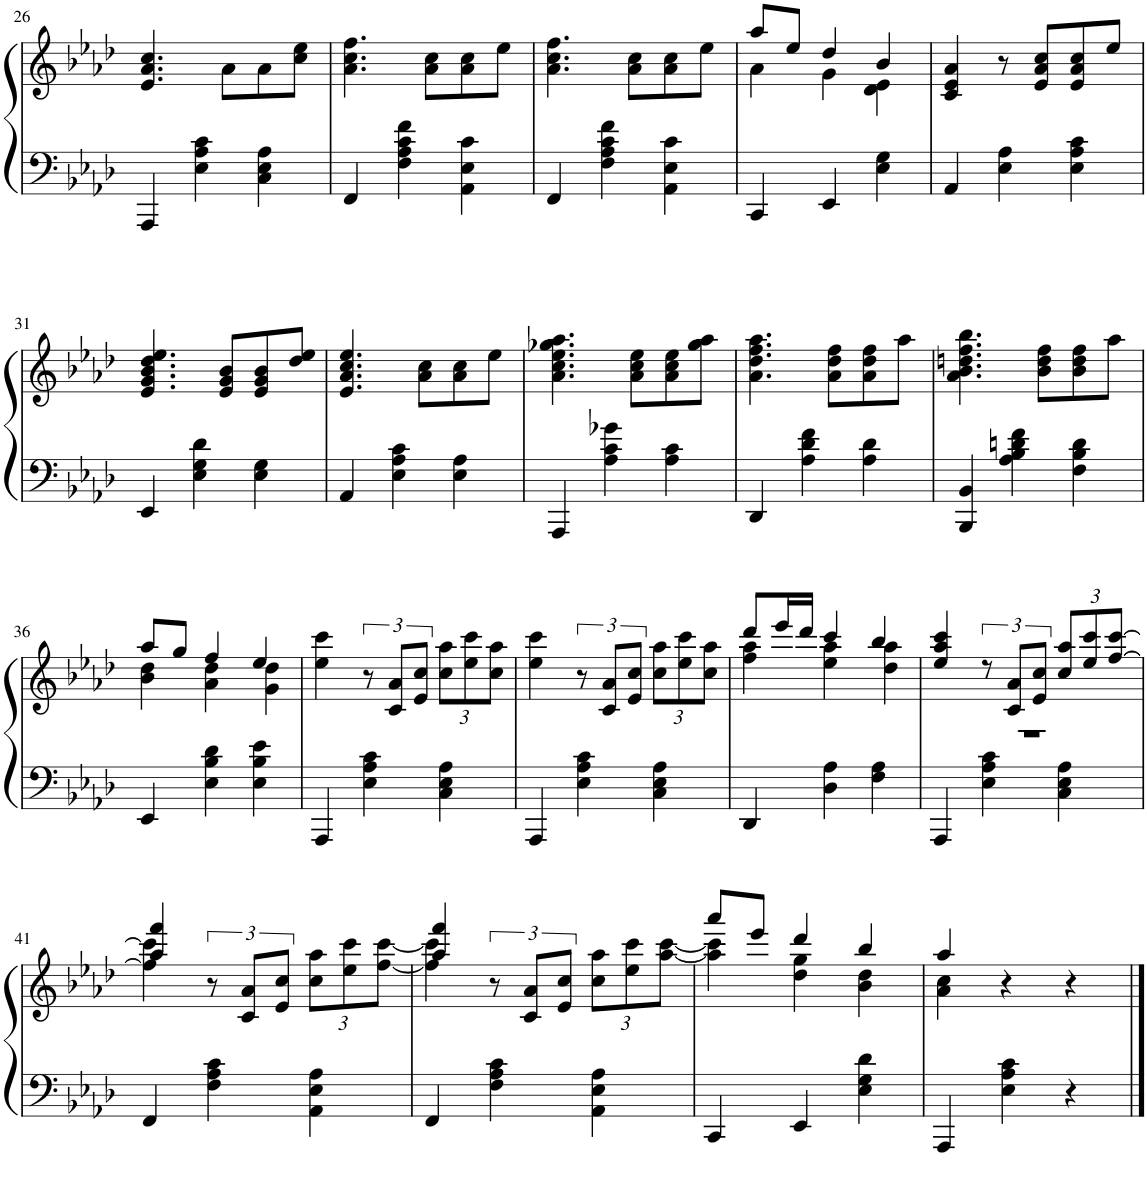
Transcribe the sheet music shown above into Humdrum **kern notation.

**kern	**kern
*part1	*part1
*staff2	*staff1
*I"Piano	*
*I'Pno.	*
!!LO:PB:g=z
*clefF4	*clefG2
*k[b-e-a-d-]	*k[b-e-a-d-]
*M3/4	*M3/4
=26	=26
4AAA-/	4.e-/ 4.a-/ 4.cc/
4E-\ 4A-\ 4c\	.
.	8a-\L
4C\ 4E-\ 4A-\	8a-\
.	8cc\ 8ee-\J
=27	=27
4FF/	4.a-\ 4.cc\ 4.ff\
4F\ 4A-\ 4c\ 4f\	.
.	8a-\ 8cc\L
4AA-\ 4E-\ 4c\	8a-\ 8cc\
.	8ee-\J
=28	=28
4FF/	4.a-\ 4.cc\ 4.ff\
4F\ 4A-\ 4c\ 4f\	.
.	8a-\ 8cc\L
4AA-\ 4E-\ 4c\	8a-\ 8cc\
.	8ee-\J
=29	=29
*	*^
4CC/	8aa-/L	4a-\
.	8ee-/J	.
4EE-/	4dd-/	4g\
4E-\ 4G\	4b-/	4d-\ 4e-\
*	*v	*v
=30	=30
4AA-/	4c/ 4e-/ 4a-/
4E-\ 4A-\	8r
.	8e-/ 8a-/ 8cc/L
4E-\ 4A-\ 4c\	8e-/ 8a-/ 8cc/
.	8ee-/J
!!LO:LB:g=z
=31	=31
4EE-/	4.e-/ 4.g/ 4.b-/ 4.dd-/ 4.ee-/
4E-\ 4G\ 4d-\	.
.	8e-/ 8g/ 8b-/L
4E-\ 4G\	8e-/ 8g/ 8b-/
.	8dd-/ 8ee-/J
=32	=32
4AA-/	4.e-/ 4.a-/ 4.cc/ 4.ee-/
4E-\ 4A-\ 4c\	.
.	8a-\ 8cc\L
4E-\ 4A-\	8a-\ 8cc\
.	8ee-\J
=33	=33
4AAA-/	4.a-\ 4.cc\ 4.ee-\ 4.gg-X\ 4.aa-\
4A-\ 4c\ 4g-X\	.
.	8a-\ 8cc\ 8ee-\L
4A-\ 4c\	8a-\ 8cc\ 8ee-\
.	8gg-\ 8aa-\J
=34	=34
4DD-/	4.a-\ 4.dd-\ 4.ff\ 4.aa-\
4A-\ 4d-\ 4f\	.
.	8a-\ 8dd-\ 8ff\L
4A-\ 4d-\	8a-\ 8dd-\ 8ff\
.	8aa-\J
=35	=35
4BBB-/ 4BB-/	4.a-\ 4.b-\ 4.ddn\ 4.ff\ 4.bb-\
4A-\ 4B-\ 4dn\ 4f\	.
.	8b-\ 8dd\ 8ff\L
4F\ 4B-\ 4d\	8b-\ 8dd\ 8ff\
.	8aa-\J
!!LO:LB:g=z
=36	=36
*	*^
4EE-/	8aa-/L	4b-\ 4dd-\
.	8gg/J	.
4E-\ 4B-\ 4d-\	4ff/	4a-\ 4dd-\
4E-\ 4B-\ 4e-\	4ee-/	4g\ 4dd-\
*	*v	*v
=37	=37
4AAA-/	4ee-\ 4ccc\
4E-\ 4A-\ 4c\	12r
.	12c/ 12a-/L
.	12e-/ 12cc/J
*	*Xbrackettup
4C\ 4E-\ 4A-\	12cc\ 12aa-\L
.	12ee-\ 12ccc\
.	12cc\ 12aa-\J
=38	=38
4AAA-/	4ee-\ 4ccc\
*	*brackettup
4E-\ 4A-\ 4c\	12r
.	12c/ 12a-/L
.	12e-/ 12cc/J
*	*Xbrackettup
4C\ 4E-\ 4A-\	12cc\ 12aa-\L
.	12ee-\ 12ccc\
.	12cc\ 12aa-\J
=39	=39
*	*^
4DD-/	8ddd-/L	4ff\ 4aa-\
.	16eee-/L	.
.	16ddd-/JJ	.
4D-\ 4A-\	4ccc/	4ee-\ 4aa-\
4F\ 4A-\	4bb-/	4dd-\ 4aa-\
=40	=40	=40
4AAA-/	4ee-/ 4aa-/ 4ccc/	2.r
*	*brackettup	*
4E-\ 4A-\ 4c\	12r	.
.	12c/ 12a-/L	.
.	12e-/ 12cc/J	.
*	*Xbrackettup	*
4C\ 4E-\ 4A-\	12cc/ 12aa-/L	.
.	12ee-/ 12ccc/	.
.	[12ff/ [12ccc/J	.
!!LO:LB:g=z	!!
=41	=41	=41
4FF/	4aa-/ 4fff/	4ff\] 4ccc\]
*	*brackettup	*
4F\ 4A-\ 4c\	12r	2ryy
.	12c/ 12a-/L	.
.	12e-/ 12cc/J	.
*	*Xbrackettup	*
4AA-\ 4E-\ 4A-\	12cc\ 12aa-\L	.
.	12ee-\ 12ccc\	.
.	[12ff\ [12ccc\J	.
=42	=42	=42
4FF/	4aa-/ 4fff/	4ff\] 4ccc\]
*	*brackettup	*
4F\ 4A-\ 4c\	12r	2ryy
.	12c/ 12a-/L	.
.	12e-/ 12cc/J	.
*	*Xbrackettup	*
4AA-\ 4E-\ 4A-\	12cc\ 12aa-\L	.
.	12ee-\ 12ccc\	.
.	[12aa-\ [12ccc\J	.
=43	=43	=43
4CC/	8aaa-/L	4aa-\] 4ccc\]
.	8eee-/J	.
4EE-/	4ddd-/	4dd-\ 4gg\
4E-\ 4G\ 4d-\	4bb-/	4b-\ 4dd-\
=44	=44	=44
4AAA-/	4aa-/	4a-\ 4cc\
4E-\ 4A-\ 4c\	4r	2ryy
4r	4r	.
*	*v	*v
==	==
*-	*-
